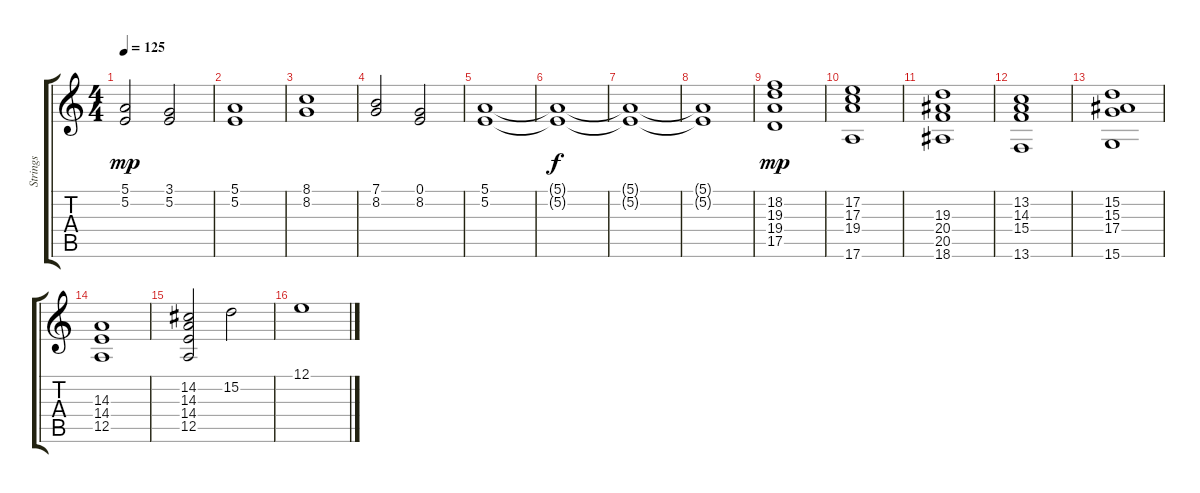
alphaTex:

\track ("Strings" "Strings") {instrument stringensemble1}
\staff {score tabs}
\tuning (E4 B3 G3 D3 A2 E2) {hide}
\ts (4 4)
\tempo 125
\clef g2
\ks c
(5.1 5.2).2{dy mp} (3.1 5.2).2 |
(5.1 5.2).1 |
(8.1 8.2).1 |
(7.1 8.2).2 (0.1 8.2).2 |
(5.1 5.2).1 |
(5.1{t} 5.2{t}).1{dy f} |
(5.1{t} 5.2{t}).1 |
(5.1{t} 5.2{t}).1 |
(18.2 19.3 19.4 17.5).1{dy mp} |
(17.2 17.3 19.4 17.6).1 |
(19.3 20.4 20.5 18.6).1 |
(13.2 14.3 15.4 13.6).1 |
(15.2 15.3 17.4 15.6).1 |
(14.3 14.4 12.5).1 |
(14.2 14.3 14.4 12.5).2 15.2.2 |
12.1.1
